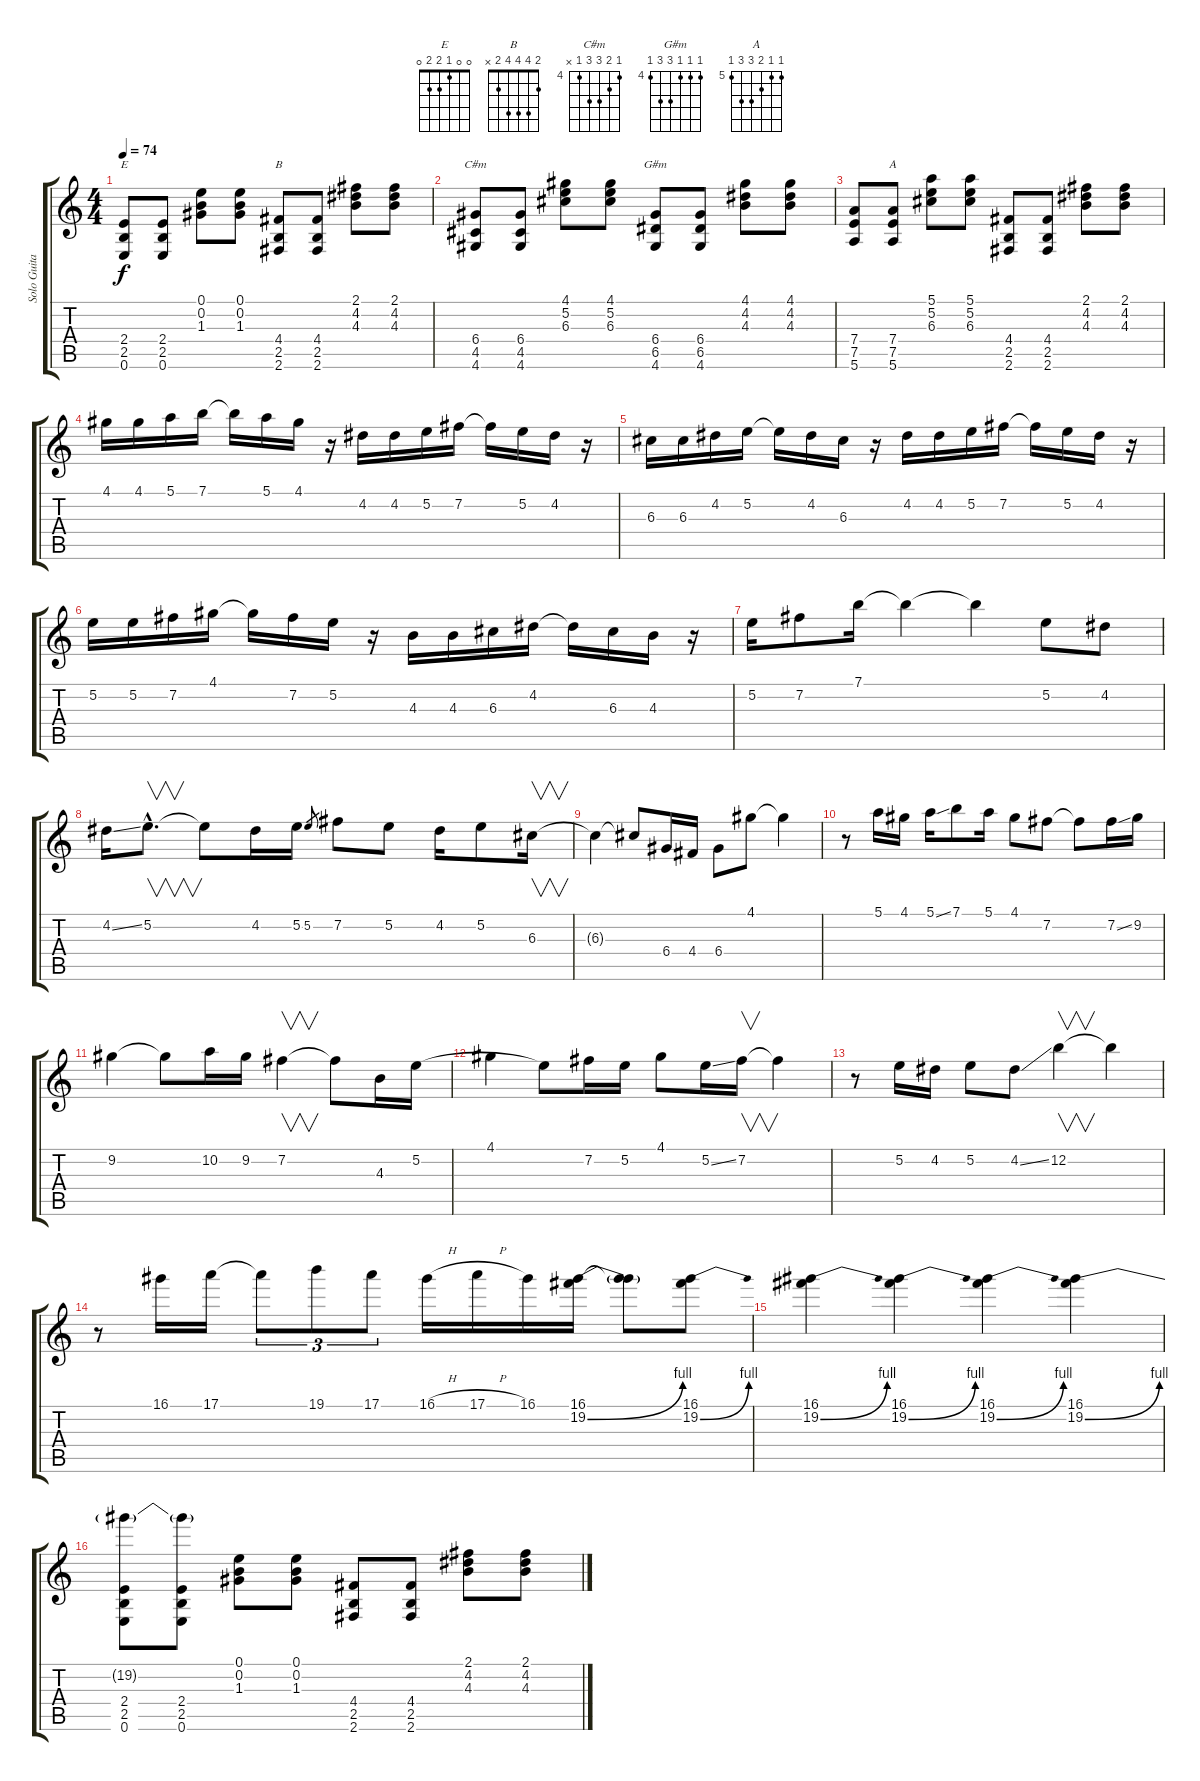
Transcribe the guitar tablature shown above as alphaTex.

\track ("Solo Guitar" "Solo Guita") {instrument overdrivenguitar}
\staff {score tabs}
\tuning (E4 B3 G3 D3 A2 E2) {hide}
\chord ("E" 0 0 1 2 2 0)
\chord ("B" 2 4 4 4 2 x)
\chord ("C#m" 4 5 6 6 4 x) {firstfret 4}
\chord ("G#m" 4 4 4 6 6 4) {firstfret 4}
\chord ("A" 5 5 6 7 7 5) {firstfret 5}
\ts (4 4)
\tempo 74
\clef g2
\ks c
(2.4 2.5 0.6).8{ch "E" dy f} (2.4 2.5 0.6).8 (0.1 0.2 1.3).8 (0.1 0.2 1.3).8 (4.4 2.5 2.6).8{ch "B"} (4.4 2.5 2.6).8 (2.1 4.2 4.3).8 (2.1 4.2 4.3).8 |
(6.4 4.5 4.6).8{ch "C#m"} (6.4 4.5 4.6).8 (4.1 5.2 6.3).8 (4.1 5.2 6.3).8 (6.4 6.5 4.6).8{ch "G#m"} (6.4 6.5 4.6).8 (4.1 4.2 4.3).8 (4.1 4.2 4.3).8 |
(7.4 7.5 5.6).8 (7.4 7.5 5.6).8{ch "A"} (5.1 5.2 6.3).8 (5.1 5.2 6.3).8 (4.4 2.5 2.6).8 (4.4 2.5 2.6).8 (2.1 4.2 4.3).8 (2.1 4.2 4.3).8 |
4.1.16{volume 8} 4.1.16 5.1.16 7.1.16 7.1{t}.16 5.1.16 4.1.16 r.16 4.2.16 4.2.16 5.2.16 7.2.16 7.2{t}.16 5.2.16 4.2.16 r.16 |
6.3.16 6.3.16 4.2.16 5.2.16 5.2{t}.16 4.2.16 6.3.16 r.16 4.2.16 4.2.16 5.2.16 7.2.16 7.2{t}.16 5.2.16 4.2.16 r.16 |
5.2.16 5.2.16 7.2.16 4.1.16 4.1{t}.16 7.2.16 5.2.16 r.16 4.3.16 4.3.16 6.3.16 4.2.16 4.2{t}.16 6.3.16 4.3.16 r.16 |
5.2.16 7.2.8 7.1.16 7.1{t}.4 7.1{t}.4 5.2.8{volume 16} 4.2.8 |
4.2{ss}.16 5.2{hac}.8{v d} 5.2{t}.8 4.2.16 5.2.16 5.2.8{gr} 7.2.8 5.2.8 4.2.16 5.2.8 6.3.16{v} |
6.3{t}.4 6.3{t}.8 6.4.16 4.4.16 6.4.8 4.1.8 4.1{t}.4 |
r.8 5.1.16 4.1.16 5.1{ss}.16 7.1.8 5.1.16 4.1.8 7.2.8 7.2{t}.8 7.2{ss}.16 9.2.16 |
9.2.4 9.2{t}.8 10.2.16 9.2.16 7.2.4{v} 7.2{t}.8 4.3.16 5.2.16 |
4.1.4 5.2{t}.8 7.2.16 5.2.16 4.1.8 5.2{ss}.16 7.2.16{v} 7.2{t}.4 |
r.8 5.2.16 4.2.16 5.2.8 4.2{ss}.8 12.2.4{v} 12.2{t}.4 |
r.8 16.1.16 17.1.16 17.1{t}.8{tu (3 2)} 19.1.8{tu (3 2)} 17.1.8{tu (3 2)} 16.1{h}.16 17.1{h}.16 16.1.16 (16.1 19.2{be (bend 0 0 60 4)}).16 (16.1{t} 19.2{t}).8 (16.1 19.2{be (bend 0 0 60 4)}).8 |
(16.1 19.2{be (bend 0 0 60 4)}).4 (16.1 19.2{be (bend 0 0 60 4)}).4{volume 15} (16.1 19.2{be (bend 0 0 60 4)}).4{volume 14} (16.1 19.2{be (bend 0 0 60 4)}).4{volume 13} |
(19.2{t} 2.4 2.5 0.6).8{volume 10} (19.2{t} 2.4 2.5 0.6).8 (0.1 0.2 1.3).8 (0.1 0.2 1.3).8 (4.4 2.5 2.6).8 (4.4 2.5 2.6).8 (2.1 4.2 4.3).8 (2.1 4.2 4.3).8
